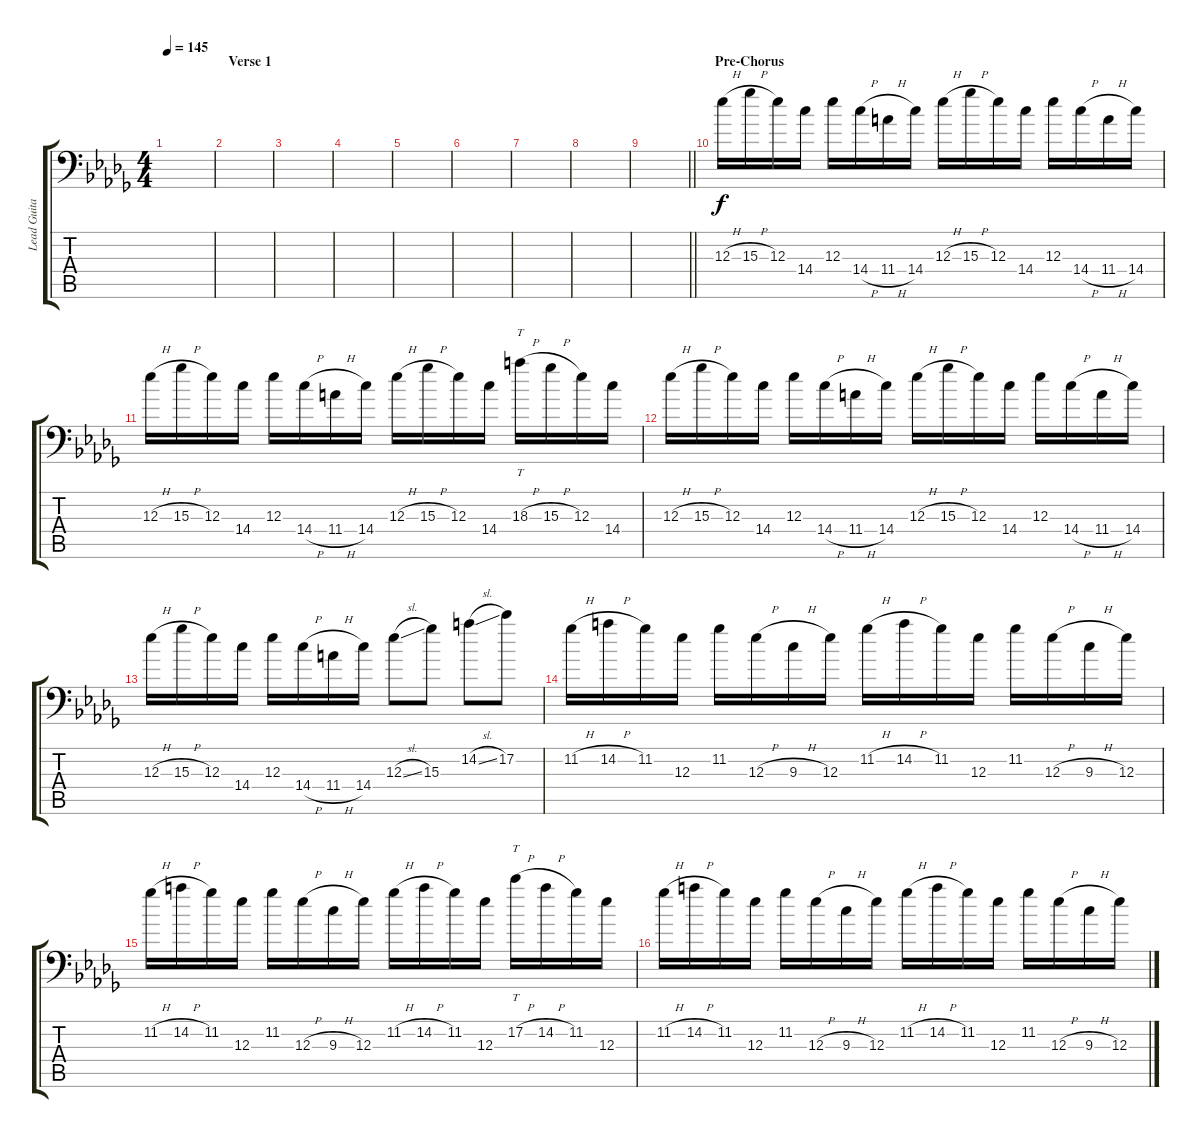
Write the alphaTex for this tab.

\track ("Lead Guitar" "Lead Guita") {instrument distortionguitar}
\staff {score tabs}
\tuning (C4 G3 Eb3 Bb2 F2 Bb1) {hide}
\ts (4 4)
\tempo 145
\clef f4
\ks bbminor
|
\section ("" "Verse 1")
|
|
|
|
|
|
|
\barLineRight lightlight
|
\section ("" "Pre-Chorus")
12.3{h}.16 15.3{h}.16 12.3.16 14.4.16 12.3.16 14.4{h}.16 11.4{h}.16 14.4.16 12.3{h}.16 15.3{h}.16 12.3.16 14.4.16 12.3.16 14.4{h}.16 11.4{h}.16 14.4.16 |
12.3{h}.16 15.3{h}.16 12.3.16 14.4.16 12.3.16 14.4{h}.16 11.4{h}.16 14.4.16 12.3{h}.16 15.3{h}.16 12.3.16 14.4.16 18.3{h}.16{tt} 15.3{h}.16 12.3.16 14.4.16 |
12.3{h}.16 15.3{h}.16 12.3.16 14.4.16 12.3.16 14.4{h}.16 11.4{h}.16 14.4.16 12.3{h}.16 15.3{h}.16 12.3.16 14.4.16 12.3.16 14.4{h}.16 11.4{h}.16 14.4.16 |
12.3{h}.16 15.3{h}.16 12.3.16 14.4.16 12.3.16 14.4{h}.16 11.4{h}.16 14.4.16 12.3{sl}.8 15.3.8 14.2{sl}.8 17.2.8 |
11.2{h}.16 14.2{h}.16 11.2.16 12.3.16 11.2.16 12.3{h}.16 9.3{h}.16 12.3.16 11.2{h}.16 14.2{h}.16 11.2.16 12.3.16 11.2.16 12.3{h}.16 9.3{h}.16 12.3.16 |
11.2{h}.16 14.2{h}.16 11.2.16 12.3.16 11.2.16 12.3{h}.16 9.3{h}.16 12.3.16 11.2{h}.16 14.2{h}.16 11.2.16 12.3.16 17.2{h}.16{tt} 14.2{h}.16 11.2.16 12.3.16 |
11.2{h}.16 14.2{h}.16 11.2.16 12.3.16 11.2.16 12.3{h}.16 9.3{h}.16 12.3.16 11.2{h}.16 14.2{h}.16 11.2.16 12.3.16 11.2.16 12.3{h}.16 9.3{h}.16 12.3.16
